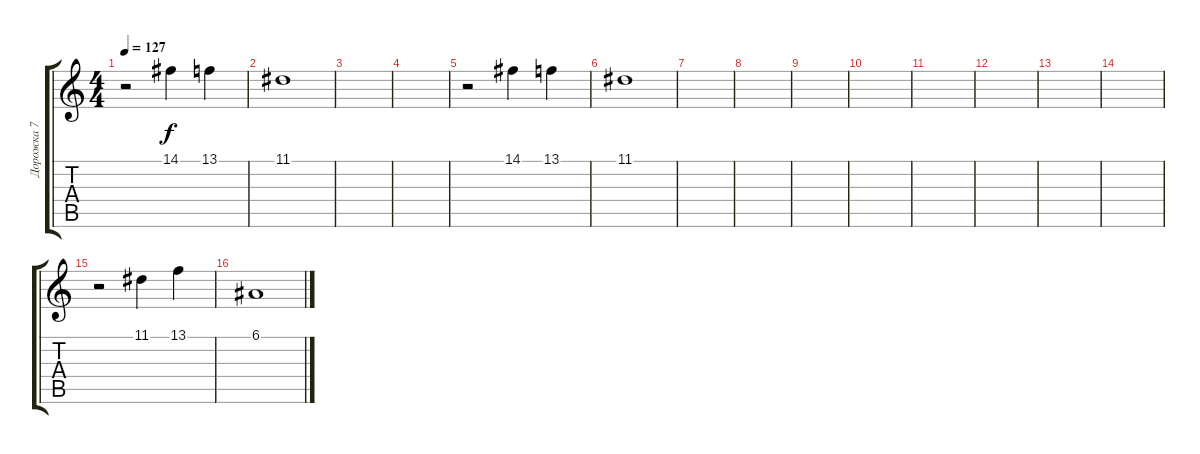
\track ("Дорожка 7" "Дорожка 7") {instrument musicbox}
\staff {score tabs}
\tuning (E4 B3 G3 D3 A2 E2) {hide}
\ts (4 4)
\tempo 127
\clef g2
\ks c
r.2{dy f} 14.1.4 13.1.4 |
11.1.1 |
|
|
r.2 14.1.4 13.1.4 |
11.1.1 |
|
|
|
|
|
|
|
|
r.2 11.1.4 13.1.4 |
6.1.1
